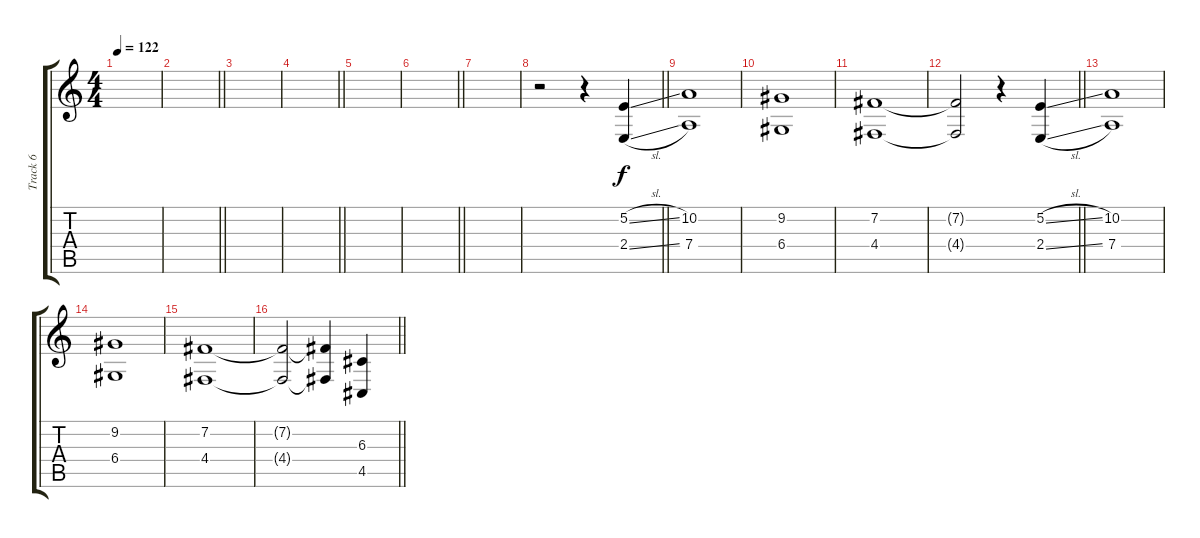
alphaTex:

\track ("Track 6" "Track 6") {instrument stringensemble1}
\staff {score tabs}
\tuning (E4 B3 G3 D3 A2 E2) {hide}
\ts (4 4)
\tempo 122
\clef g2
\ks c
|
\barLineRight lightlight
|
|
\barLineRight lightlight
|
|
\barLineRight lightlight
|
|
\barLineRight lightlight
r.2 r.4 (5.2{sl} 2.4{sl}).4 |
(10.2 7.4).1 |
(9.2 6.4).1 |
(7.2 4.4).1 |
\barLineRight lightlight
(7.2{t} 4.4{t}).2 r.4 (5.2{sl} 2.4{sl}).4 |
(10.2 7.4).1 |
(9.2 6.4).1 |
(7.2 4.4).1 |
\barLineRight lightlight
(7.2{t} 4.4{t}).2 (7.2{t} 4.4{t}).4 (6.3{sl} 4.5{sl}).4
